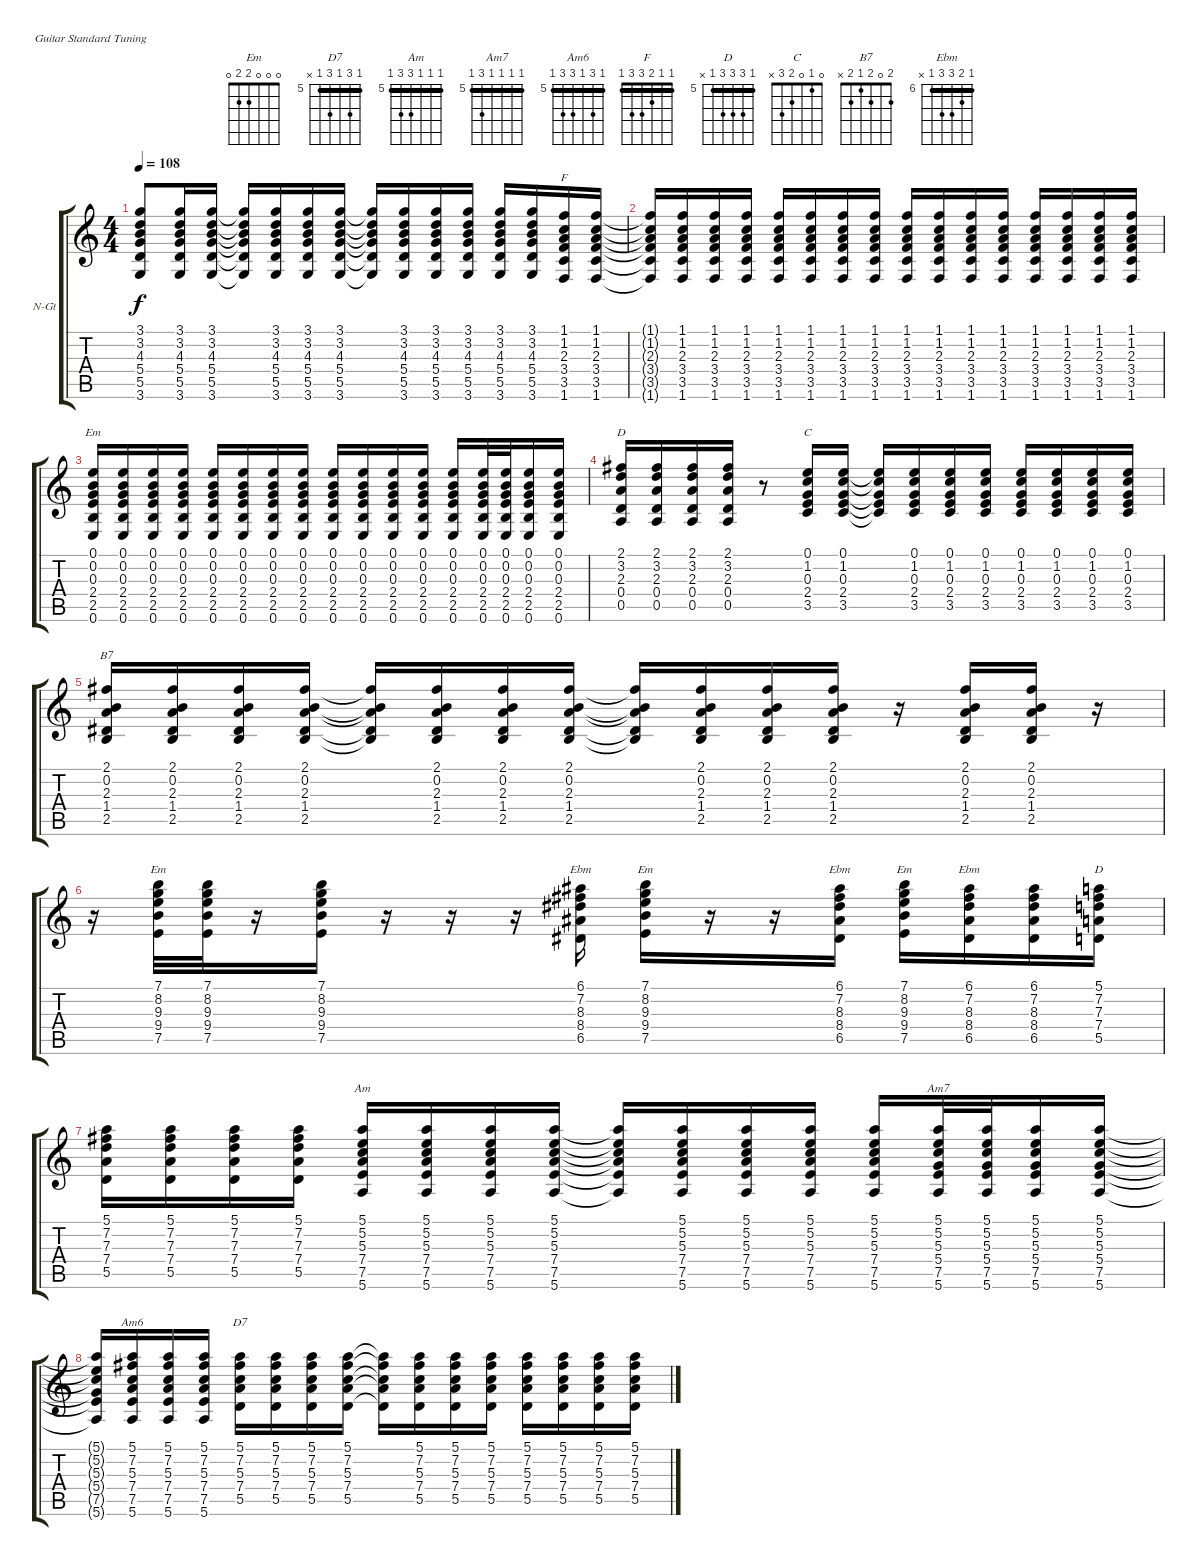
\bracketExtendMode groupsimilarinstruments
\firstSystemTrackNameOrientation horizontal
\otherSystemsTrackNameOrientation horizontal
\track ("Paco" "N-Gt") {instrument acousticguitarnylon}
\staff {score tabs}
\tuning (E4 B3 G3 D3 A2 E2)
\chord ("Em" 7 8 9 9 7 x) {firstfret 7 showfingering false barre 7}
\chord ("D7" 5 7 5 7 5 x) {firstfret 5 showfingering false barre (5 5)}
\chord ("Em" 0 0 0 2 2 0) {showfingering false}
\chord ("Am" 5 5 5 7 7 5) {firstfret 5 showfingering false barre (5 5 5)}
\chord ("Am7" 5 5 5 5 7 5) {firstfret 5 showfingering false barre (5 5 5 5)}
\chord ("Am6" 5 7 5 7 7 5) {firstfret 5 showfingering false barre (5 5)}
\chord ("F" 1 1 2 3 3 1) {showfingering false barre (1 1)}
\chord ("D" 2 3 2 0 x x) {showfingering false barre 2}
\chord ("C" 0 1 0 2 3 x) {showfingering false}
\chord ("B7" 2 0 2 1 2 x) {showfingering false}
\chord ("Ebm" 6 7 8 8 6 x) {firstfret 6 showfingering false barre 6}
\chord ("D" 5 7 7 7 5 x) {firstfret 5 showfingering false barre 5}
\ts (4 4)
\tempo 108
\clef g2
\ks c
(3.1 3.2 4.3 5.4 5.5 3.6).8{dy f} (3.1 3.2 4.3 5.4 5.5 3.6).16 (3.1 3.2 4.3 5.4 5.5 3.6).16 (3.1{t} 3.2{t} 4.3{t} 5.4{t} 5.5{t} 3.6{t}).16 (3.1 3.2 4.3 5.4 5.5 3.6).16 (3.1 3.2 4.3 5.4 5.5 3.6).16 (3.1 3.2 4.3 5.4 5.5 3.6).16 (3.1{t} 3.2{t} 4.3{t} 5.4{t} 5.5{t} 3.6{t}).16 (3.1 3.2 4.3 5.4 5.5 3.6).16 (3.1 3.2 4.3 5.4 5.5 3.6).16 (3.1 3.2 4.3 5.4 5.5 3.6).16 (3.1 3.2 4.3 5.4 5.5 3.6).16 (3.1 3.2 4.3 5.4 5.5 3.6).16 (1.1 1.2 2.3 3.4 3.5 1.6).16{ch "F"} (1.1 1.2 2.3 3.4 3.5 1.6).16 |
(1.1{t} 1.2{t} 2.3{t} 3.4{t} 3.5{t} 1.6{t}).16 (1.1 1.2 2.3 3.4 3.5 1.6).16 (1.1 1.2 2.3 3.4 3.5 1.6).16 (1.1 1.2 2.3 3.4 3.5 1.6).16 (1.1 1.2 2.3 3.4 3.5 1.6).16 (1.1 1.2 2.3 3.4 3.5 1.6).16 (1.1 1.2 2.3 3.4 3.5 1.6).16 (1.1 1.2 2.3 3.4 3.5 1.6).16 (1.1 1.2 2.3 3.4 3.5 1.6).16 (1.1 1.2 2.3 3.4 3.5 1.6).16 (1.1 1.2 2.3 3.4 3.5 1.6).16 (1.1 1.2 2.3 3.4 3.5 1.6).16 (1.1 1.2 2.3 3.4 3.5 1.6).16 (1.1 1.2 2.3 3.4 3.5 1.6).16 (1.1 1.2 2.3 3.4 3.5 1.6).16 (1.1 1.2 2.3 3.4 3.5 1.6).16 |
(0.1 0.2 0.3 2.4 2.5 0.6).16{ch "Em"} (0.1 0.2 0.3 2.4 2.5 0.6).16 (0.1 0.2 0.3 2.4 2.5 0.6).16 (0.1 0.2 0.3 2.4 2.5 0.6).16 (0.1 0.2 0.3 2.4 2.5 0.6).16 (0.1 0.2 0.3 2.4 2.5 0.6).16 (0.1 0.2 0.3 2.4 2.5 0.6).16 (0.1 0.2 0.3 2.4 2.5 0.6).16 (0.1 0.2 0.3 2.4 2.5 0.6).16 (0.1 0.2 0.3 2.4 2.5 0.6).16 (0.1 0.2 0.3 2.4 2.5 0.6).16 (0.1 0.2 0.3 2.4 2.5 0.6).16 (0.1 0.2 0.3 2.4 2.5 0.6).16 (0.1 0.2 0.3 2.4 2.5 0.6).32 (0.1 0.2 0.3 2.4 2.5 0.6).32 (0.1 0.2 0.3 2.4 2.5 0.6).16 (0.1 0.2 0.3 2.4 2.5 0.6).16 |
(2.1 3.2 2.3 0.4 0.5).16{ch "D"} (2.1 3.2 2.3 0.4 0.5).16 (2.1 3.2 2.3 0.4 0.5).16 (2.1 3.2 2.3 0.4 0.5).16 r.8 (0.1 1.2 0.3 2.4 3.5).16{ch "C"} (0.1 1.2 0.3 2.4 3.5).16 (0.1{t} 1.2{t} 0.3{t} 2.4{t} 3.5{t}).16 (0.1 1.2 0.3 2.4 3.5).16 (0.1 1.2 0.3 2.4 3.5).16 (0.1 1.2 0.3 2.4 3.5).16 (0.1 1.2 0.3 2.4 3.5).16 (0.1 1.2 0.3 2.4 3.5).16 (0.1 1.2 0.3 2.4 3.5).16 (0.1 1.2 0.3 2.4 3.5).16 |
(2.1 0.2 2.3 1.4 2.5).16{ch "B7"} (2.1 0.2 2.3 1.4 2.5).16 (2.1 0.2 2.3 1.4 2.5).16 (2.1 0.2 2.3 1.4 2.5).16 (2.1{t} 0.2{t} 2.3{t} 1.4{t} 2.5{t}).16 (2.1 0.2 2.3 1.4 2.5).16 (2.1 0.2 2.3 1.4 2.5).16 (2.1 0.2 2.3 1.4 2.5).16 (2.1{t} 0.2{t} 2.3{t} 1.4{t} 2.5{t}).16 (2.1 0.2 2.3 1.4 2.5).16 (2.1 0.2 2.3 1.4 2.5).16 (2.1 0.2 2.3 1.4 2.5).16 r.16 (2.1 0.2 2.3 1.4 2.5).16 (2.1 0.2 2.3 1.4 2.5).16 r.16 |
r.16 (7.1 8.2 9.3 9.4 7.5).32{ch "Em"} (7.1 8.2 9.3 9.4 7.5).32 r.16 (7.1 8.2 9.3 9.4 7.5).16 r.16 r.16 r.16 (6.1 7.2 8.3 8.4 6.5).16{ch "Ebm"} (7.1 8.2 9.3 9.4 7.5).16{ch "Em"} r.16 r.16 (6.1 7.2 8.3 8.4 6.5).16{ch "Ebm"} (7.1 8.2 9.3 9.4 7.5).16{ch "Em"} (6.1 7.2 8.3 8.4 6.5).16{ch "Ebm"} (6.1 7.2 8.3 8.4 6.5).16 (5.1 7.2 7.3 7.4 5.5).16{ch "D"} |
(5.1 7.2 7.3 7.4 5.5).16 (5.1 7.2 7.3 7.4 5.5).16 (5.1 7.2 7.3 7.4 5.5).16 (5.1 7.2 7.3 7.4 5.5).16 (5.1 5.2 5.3 7.4 7.5 5.6).16{ch "Am"} (5.1 5.2 5.3 7.4 7.5 5.6).16 (5.1 5.2 5.3 7.4 7.5 5.6).16 (5.1 5.2 5.3 7.4 7.5 5.6).16 (5.1{t} 5.2{t} 5.3{t} 7.4{t} 7.5{t} 5.6{t}).16 (5.1 5.2 5.3 7.4 7.5 5.6).16 (5.1 5.2 5.3 7.4 7.5 5.6).16 (5.1 5.2 5.3 7.4 7.5 5.6).16 (5.1 5.2 5.3 7.4 7.5 5.6).16 (5.1 5.2 5.3 5.4 7.5 5.6).32{ch "Am7"} (5.1 5.2 5.3 5.4 7.5 5.6).32 (5.1 5.2 5.3 5.4 7.5 5.6).16 (5.1 5.2 5.3 5.4 7.5 5.6).16 |
(5.1{t} 5.2{t} 5.3{t} 5.4{t} 7.5{t} 5.6{t}).16 (5.1 7.2 5.3 7.4 7.5 5.6).16{ch "Am6"} (5.1 7.2 5.3 7.4 7.5 5.6).16 (5.1 7.2 5.3 7.4 7.5 5.6).16 (5.1 7.2 5.3 7.4 5.5).16{ch "D7"} (5.1 7.2 5.3 7.4 5.5).16 (5.1 7.2 5.3 7.4 5.5).16 (5.1 7.2 5.3 7.4 5.5).16 (5.1{t} 7.2{t} 5.3{t} 7.4{t} 5.5{t}).16 (5.1 7.2 5.3 7.4 5.5).16 (5.1 7.2 5.3 7.4 5.5).16 (5.1 7.2 5.3 7.4 5.5).16 (5.1 7.2 5.3 7.4 5.5).16 (5.1 7.2 5.3 7.4 5.5).16 (5.1 7.2 5.3 7.4 5.5).16 (5.1 7.2 5.3 7.4 5.5).16
